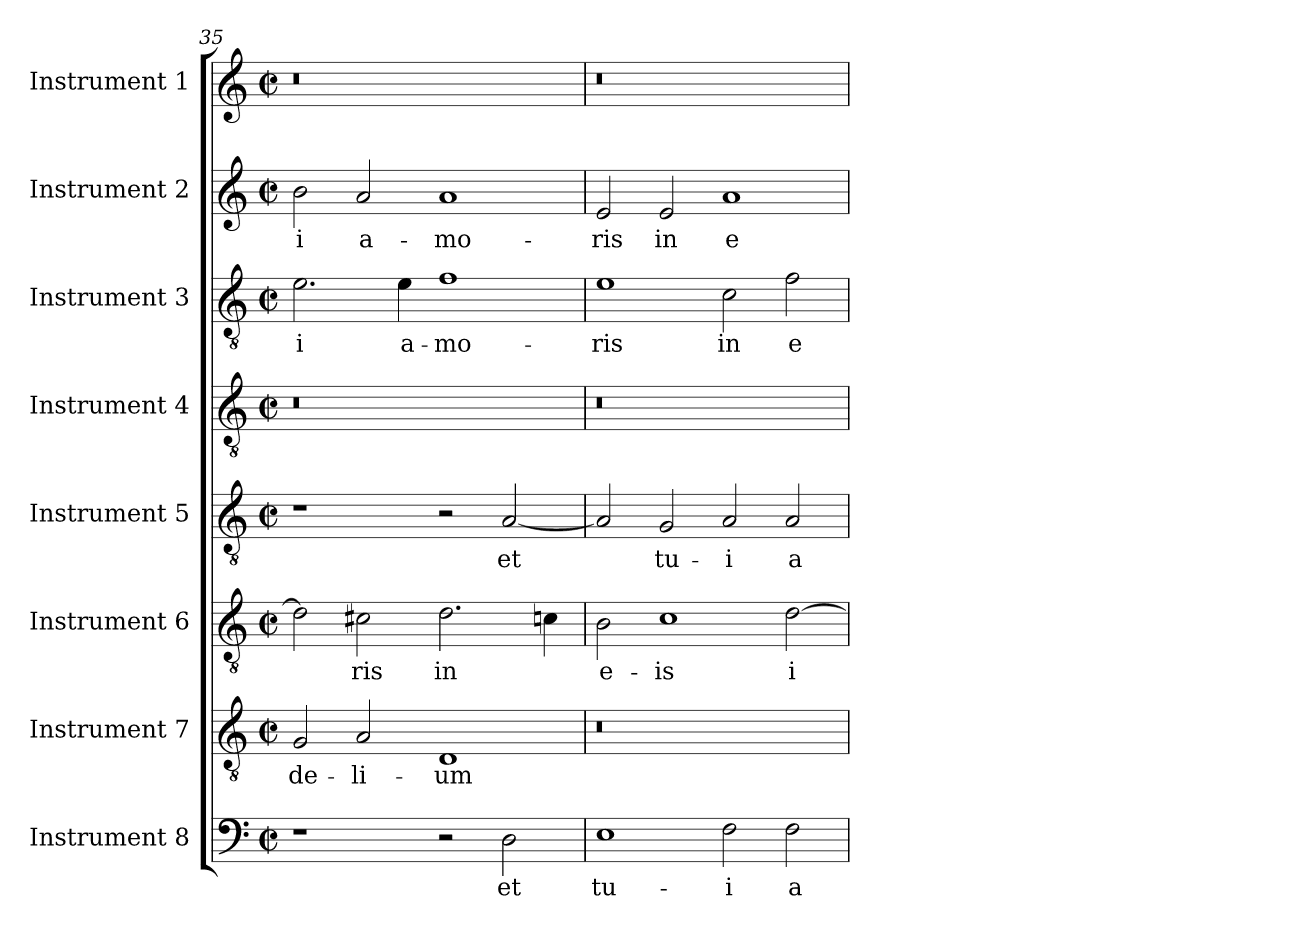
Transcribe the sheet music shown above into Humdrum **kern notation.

**kern	**text	**kern	**text	**kern	**text	**kern	**text	**kern	**kern	**text	**kern	**text	**kern
*part8	*part8	*part7	*part7	*part6	*part6	*part5	*part5	*part4	*part3	*part3	*part2	*part2	*part1
*staff8	*staff8	*staff7	*staff7	*staff6	*staff6	*staff5	*staff5	*staff4	*staff3	*staff3	*staff2	*staff2	*staff1
*I"Instrument 8	*	*I"Instrument 7	*	*I"Instrument 6	*	*I"Instrument 5	*	*I"Instrument 4	*I"Instrument 3	*	*I"Instrument 2	*	*I"Instrument 1
*clefF4	*	*clefGv2	*	*clefGv2	*	*clefGv2	*	*clefGv2	*clefGv2	*	*clefG2	*	*clefG2
*M2/2	*	*M2/2	*	*M2/2	*	*M2/2	*	*M2/2	*M2/2	*	*M2/2	*	*M2/2
*met(c|)	*	*met(c|)	*	*met(c|)	*	*met(c|)	*	*met(c|)	*met(c|)	*	*met(c|)	*	*met(c|)
=35	=35	=35	=35	=35	=35	=35	=35	=35	=35	=35	=35	=35	=35
!	!	!	!LO:LY:b:cj	!	!	!	!	!	!	!LO:LY:b:cj	!	!LO:LY:b:cj	!
1r	.	2G/	-de-	2d\]	.	1r	.	0r	2.e\	-i	2b\	-i	0r
!	!	!	!LO:LY:b:cj	!	!LO:LY:b:cj	!	!	!	!	!	!	!LO:LY:b:cj	!
.	.	2A/	-li-	2c#X\	-ris	.	.	.	.	.	2a/	a-	.
!	!	!	!	!	!	!	!	!	!	!LO:LY:b:cj	!	!	!
.	.	.	.	.	.	.	.	.	4e\	a-	.	.	.
!	!	!	!LO:LY:b:cj	!	!LO:LY:b:cj	!	!	!	!	!LO:LY:b:cj	!	!LO:LY:b:cj	!
2r	.	1D	-um	2.d\	in	2r	.	.	1f	-mo-	1a	-mo-	.
!	!LO:LY:b:cj	!	!	!	!	!	!LO:LY:b:cj	!	!	!	!	!	!
2D\	et	.	.	.	.	[>2A/	et	.	.	.	.	.	.
.	.	.	.	4cn\	.	.	.	.	.	.	.	.	.
!!LO:PB:g=z
=36	=36	=36	=36	=36	=36	=36	=36	=36	=36	=36	=36	=36	=36
!	!LO:LY:b:cj	!	!	!	!LO:LY:b:cj	!	!	!	!	!LO:LY:b:cj	!	!LO:LY:b:cj	!
1E	tu-	0r	.	2B\	e-	2A/]	.	0r	1e	-ris	2e/	-ris	0r
!	!	!	!	!	!LO:LY:b:cj	!	!LO:LY:b:cj	!	!	!	!	!LO:LY:b:cj	!
.	.	.	.	1c	-is	2G/	tu-	.	.	.	2e/	in	.
!	!LO:LY:b:cj	!	!	!	!	!	!LO:LY:b:cj	!	!	!LO:LY:b:cj	!	!LO:LY:b:rj	!
2F\	-i	.	.	.	.	2A/	-i	.	2c\	in	1a	e-	.
!	!LO:LY:b:cj	!	!	!	!LO:LY:b:cj	!	!LO:LY:b:cj	!	!	!LO:LY:b:cj	!	!	!
2F\	a-	.	.	[>2d\	i-	2A/	a-	.	2f\	e-	.	.	.
=	=	=	=	=	=	=	=	=	=	=	=	=	=
*-	*-	*-	*-	*-	*-	*-	*-	*-	*-	*-	*-	*-	*-
